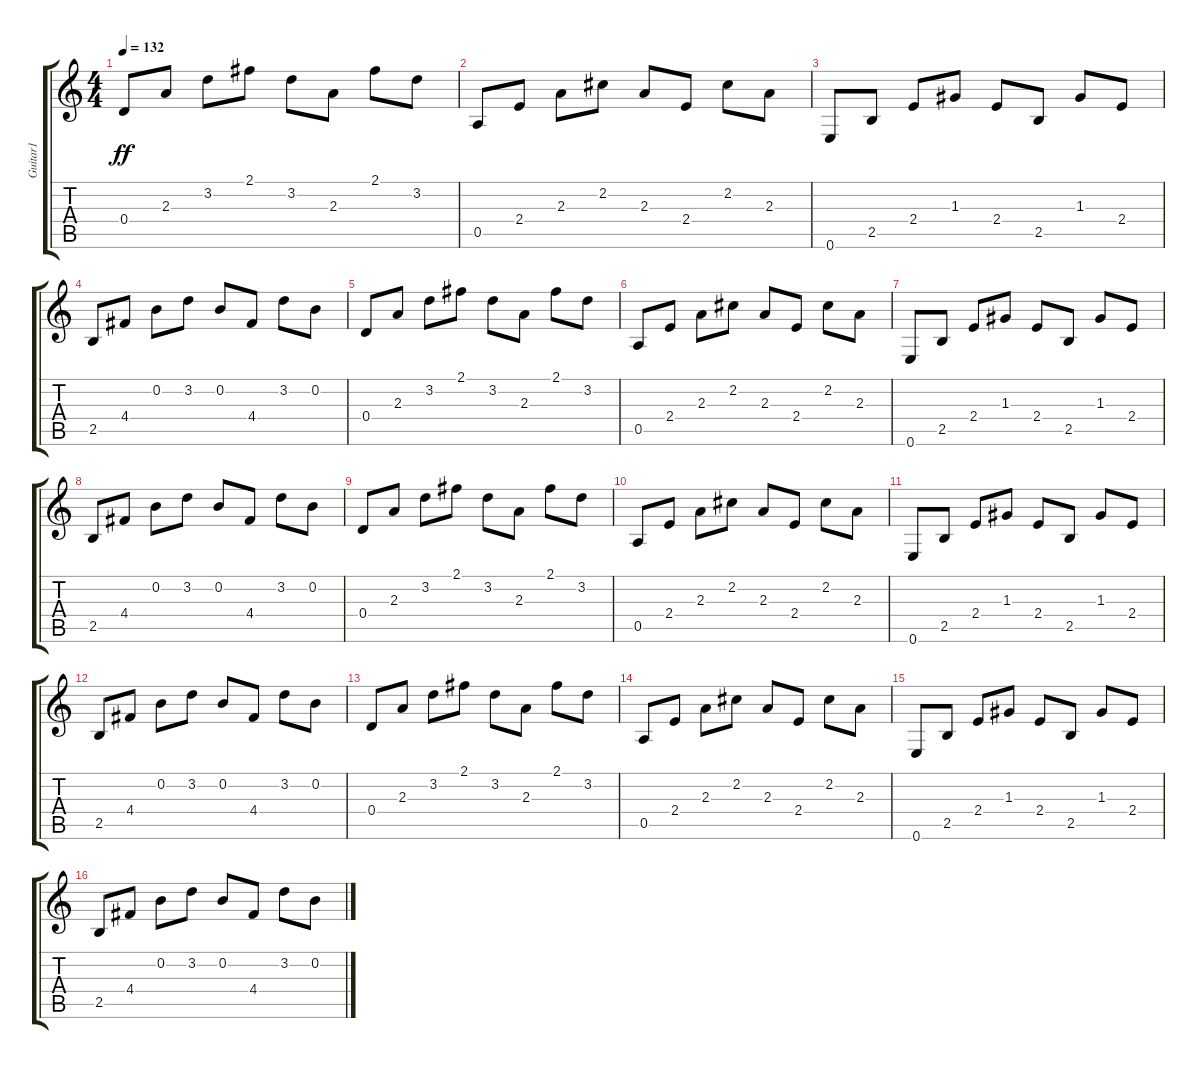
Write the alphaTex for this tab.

\track ("Guitar1" "Guitar1") {instrument acousticguitarsteel}
\staff {score tabs}
\tuning (E4 B3 G3 D3 A2 E2) {hide}
\ts (4 4)
\tempo 132
\clef g2
\ks c
0.4.8{dy ff} 2.3.8 3.2.8 2.1.8 3.2.8 2.3.8 2.1.8 3.2.8 |
0.5.8 2.4.8 2.3.8 2.2.8 2.3.8 2.4.8 2.2.8 2.3.8 |
0.6.8 2.5.8 2.4.8 1.3.8 2.4.8 2.5.8 1.3.8 2.4.8 |
2.5.8 4.4.8 0.2.8 3.2.8 0.2.8 4.4.8 3.2.8 0.2.8 |
0.4.8 2.3.8 3.2.8 2.1.8 3.2.8 2.3.8 2.1.8 3.2.8 |
0.5.8 2.4.8 2.3.8 2.2.8 2.3.8 2.4.8 2.2.8 2.3.8 |
0.6.8 2.5.8 2.4.8 1.3.8 2.4.8 2.5.8 1.3.8 2.4.8 |
2.5.8 4.4.8 0.2.8 3.2.8 0.2.8 4.4.8 3.2.8 0.2.8 |
0.4.8 2.3.8 3.2.8 2.1.8 3.2.8 2.3.8 2.1.8 3.2.8 |
0.5.8 2.4.8 2.3.8 2.2.8 2.3.8 2.4.8 2.2.8 2.3.8 |
0.6.8 2.5.8 2.4.8 1.3.8 2.4.8 2.5.8 1.3.8 2.4.8 |
2.5.8 4.4.8 0.2.8 3.2.8 0.2.8 4.4.8 3.2.8 0.2.8 |
0.4.8 2.3.8 3.2.8 2.1.8 3.2.8 2.3.8 2.1.8 3.2.8 |
0.5.8 2.4.8 2.3.8 2.2.8 2.3.8 2.4.8 2.2.8 2.3.8 |
0.6.8 2.5.8 2.4.8 1.3.8 2.4.8 2.5.8 1.3.8 2.4.8 |
2.5.8 4.4.8 0.2.8 3.2.8 0.2.8 4.4.8 3.2.8 0.2.8
